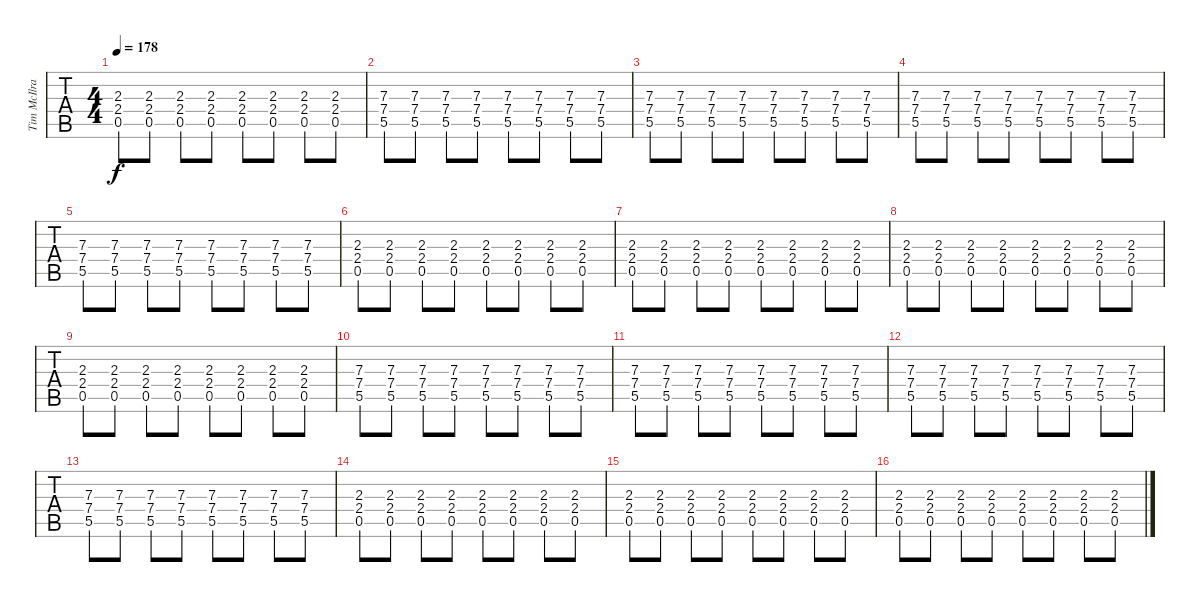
\track ("Tim McIlrath - Guitar Two" "Tim McIlra") {instrument distortionguitar}
\staff {tabs}
\tuning (Eb4 Bb3 Gb3 Db3 Ab2 Eb2) {hide}
\ts (4 4)
\tempo 178
\clef g2
\ks c
(2.3 2.4 0.5).8{dy f} (2.3 2.4 0.5).8 (2.3 2.4 0.5).8 (2.3 2.4 0.5).8 (2.3 2.4 0.5).8 (2.3 2.4 0.5).8 (2.3 2.4 0.5).8 (2.3 2.4 0.5).8 |
(7.3 7.4 5.5).8 (7.3 7.4 5.5).8 (7.3 7.4 5.5).8 (7.3 7.4 5.5).8 (7.3 7.4 5.5).8 (7.3 7.4 5.5).8 (7.3 7.4 5.5).8 (7.3 7.4 5.5).8 |
(7.3 7.4 5.5).8 (7.3 7.4 5.5).8 (7.3 7.4 5.5).8 (7.3 7.4 5.5).8 (7.3 7.4 5.5).8 (7.3 7.4 5.5).8 (7.3 7.4 5.5).8 (7.3 7.4 5.5).8 |
(7.3 7.4 5.5).8 (7.3 7.4 5.5).8 (7.3 7.4 5.5).8 (7.3 7.4 5.5).8 (7.3 7.4 5.5).8 (7.3 7.4 5.5).8 (7.3 7.4 5.5).8 (7.3 7.4 5.5).8 |
(7.3 7.4 5.5).8 (7.3 7.4 5.5).8 (7.3 7.4 5.5).8 (7.3 7.4 5.5).8 (7.3 7.4 5.5).8 (7.3 7.4 5.5).8 (7.3 7.4 5.5).8 (7.3 7.4 5.5).8 |
(2.3 2.4 0.5).8 (2.3 2.4 0.5).8 (2.3 2.4 0.5).8 (2.3 2.4 0.5).8 (2.3 2.4 0.5).8 (2.3 2.4 0.5).8 (2.3 2.4 0.5).8 (2.3 2.4 0.5).8 |
(2.3 2.4 0.5).8 (2.3 2.4 0.5).8 (2.3 2.4 0.5).8 (2.3 2.4 0.5).8 (2.3 2.4 0.5).8 (2.3 2.4 0.5).8 (2.3 2.4 0.5).8 (2.3 2.4 0.5).8 |
(2.3 2.4 0.5).8 (2.3 2.4 0.5).8 (2.3 2.4 0.5).8 (2.3 2.4 0.5).8 (2.3 2.4 0.5).8 (2.3 2.4 0.5).8 (2.3 2.4 0.5).8 (2.3 2.4 0.5).8 |
(2.3 2.4 0.5).8 (2.3 2.4 0.5).8 (2.3 2.4 0.5).8 (2.3 2.4 0.5).8 (2.3 2.4 0.5).8 (2.3 2.4 0.5).8 (2.3 2.4 0.5).8 (2.3 2.4 0.5).8 |
(7.3 7.4 5.5).8 (7.3 7.4 5.5).8 (7.3 7.4 5.5).8 (7.3 7.4 5.5).8 (7.3 7.4 5.5).8 (7.3 7.4 5.5).8 (7.3 7.4 5.5).8 (7.3 7.4 5.5).8 |
(7.3 7.4 5.5).8 (7.3 7.4 5.5).8 (7.3 7.4 5.5).8 (7.3 7.4 5.5).8 (7.3 7.4 5.5).8 (7.3 7.4 5.5).8 (7.3 7.4 5.5).8 (7.3 7.4 5.5).8 |
(7.3 7.4 5.5).8 (7.3 7.4 5.5).8 (7.3 7.4 5.5).8 (7.3 7.4 5.5).8 (7.3 7.4 5.5).8 (7.3 7.4 5.5).8 (7.3 7.4 5.5).8 (7.3 7.4 5.5).8 |
(7.3 7.4 5.5).8 (7.3 7.4 5.5).8 (7.3 7.4 5.5).8 (7.3 7.4 5.5).8 (7.3 7.4 5.5).8 (7.3 7.4 5.5).8 (7.3 7.4 5.5).8 (7.3 7.4 5.5).8 |
(2.3 2.4 0.5).8 (2.3 2.4 0.5).8 (2.3 2.4 0.5).8 (2.3 2.4 0.5).8 (2.3 2.4 0.5).8 (2.3 2.4 0.5).8 (2.3 2.4 0.5).8 (2.3 2.4 0.5).8 |
(2.3 2.4 0.5).8 (2.3 2.4 0.5).8 (2.3 2.4 0.5).8 (2.3 2.4 0.5).8 (2.3 2.4 0.5).8 (2.3 2.4 0.5).8 (2.3 2.4 0.5).8 (2.3 2.4 0.5).8 |
(2.3 2.4 0.5).8 (2.3 2.4 0.5).8 (2.3 2.4 0.5).8 (2.3 2.4 0.5).8 (2.3 2.4 0.5).8 (2.3 2.4 0.5).8 (2.3 2.4 0.5).8 (2.3 2.4 0.5).8
